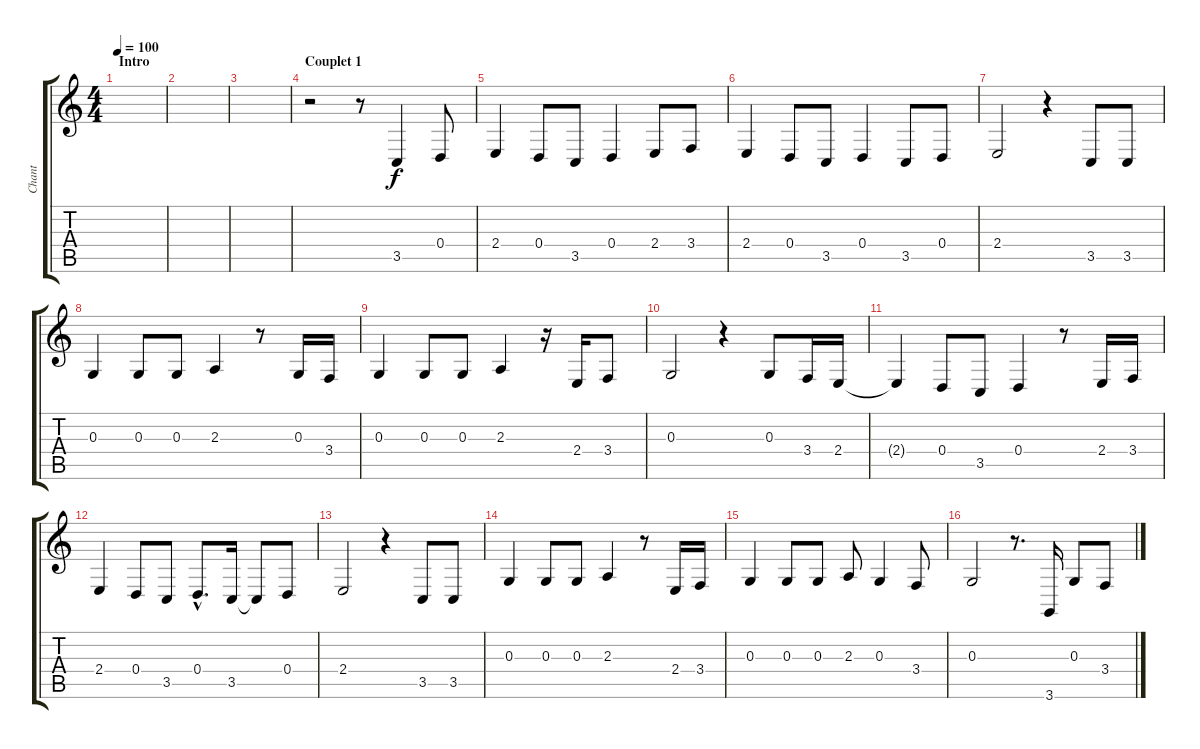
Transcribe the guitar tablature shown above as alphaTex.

\track ("Chant" "Chant") {instrument oboe}
\staff {score tabs}
\tuning (E4 B3 G3 D3 A2 E2) {hide}
\ts (4 4)
\section ("" "Intro")
\tempo 100
\clef g2
\ks c
|
|
|
\section ("" "Couplet 1")
r.2 r.8 3.5.4 0.4.8 |
2.4.4 0.4.8 3.5.8 0.4.4 2.4.8 3.4.8 |
2.4.4 0.4.8 3.5.8 0.4.4 3.5.8 0.4.8 |
2.4.2 r.4 3.5.8 3.5.8 |
0.3.4 0.3.8 0.3.8 2.3.4 r.8 0.3.16 3.4.16 |
0.3.4 0.3.8 0.3.8 2.3.4 r.16 2.4.16 3.4.8 |
0.3.2 r.4 0.3.8 3.4.16 2.4.16 |
2.4{t}.4 0.4.8 3.5.8 0.4.4 r.8 2.4.16 3.4.16 |
2.4.4 0.4.8 3.5.8 0.4{hac}.8{d} 3.5.16 3.5{t}.8 0.4.8 |
2.4.2 r.4 3.5.8 3.5.8 |
0.3.4 0.3.8 0.3.8 2.3.4 r.8 2.4.16 3.4.16 |
0.3.4 0.3.8 0.3.8 2.3.8 0.3.4 3.4.8 |
0.3.2 r.8{d} 3.6.16 0.3.8 3.4.8
